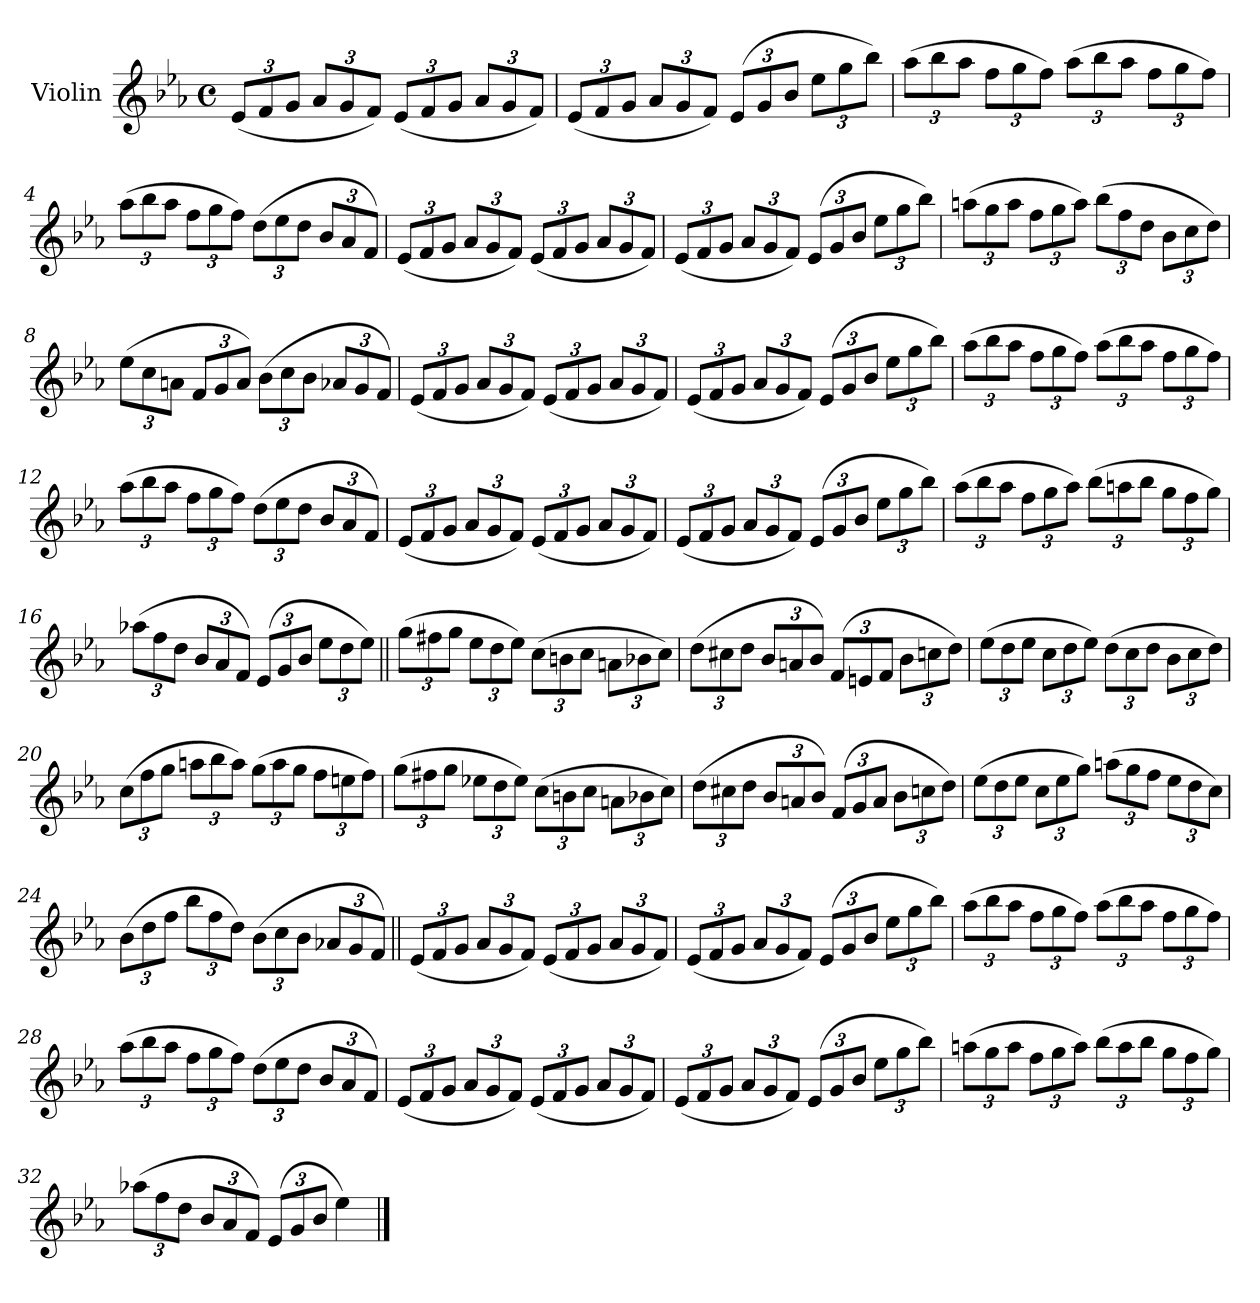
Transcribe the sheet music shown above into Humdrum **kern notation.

**kern
*part1
*staff1
*I"Violin
*I'Vln.
*clefG2
*k[b-e-a-]
*M4/4
*met(c)
*MM100
*Xbrackettup
=1
(<12e-/L
12f/
12g/J
12a-/L
12g/
12f/J)
(<12e-/L
12f/
12g/J
12a-/L
12g/
12f/J)
=2
(<12e-/L
12f/
12g/J
12a-/L
12g/
12f/J)
(<12e-/L
12g/
12b-/J
12ee-\L
12gg\
12bb-\J)
!!LO:LB:g=z
=3
(>12aa-\L
12bb-\
12aa-\J
12ff\L
12gg\
12ff\J)
(>12aa-\L
12bb-\
12aa-\J
12ff\L
12gg\
12ff\J)
=4
(>12aa-\L
12bb-\
12aa-\J
12ff\L
12gg\
12ff\J)
(>12dd\L
12ee-\
12dd\J
12b-/L
12a-/
12f/J)
!!LO:LB:g=z
=5
(<12e-/L
12f/
12g/J
12a-/L
12g/
12f/J)
(<12e-/L
12f/
12g/J
12a-/L
12g/
12f/J)
=6
(<12e-/L
12f/
12g/J
12a-/L
12g/
12f/J)
(>12e-/L
12g/
12b-/J
12ee-\L
12gg\
12bb-\J)
!!LO:LB:g=z
=7
(>12aan\L
12gg\
12aa\J
12ff\L
12gg\
12aa\J)
(>12bb-\L
12ff\
12dd\J
12b-\L
12cc\
12dd\J)
=8
(>12ee-\L
12cc\
12an\J
12f/L
12g/
12a/J)
(>12b-\L
12cc\
12b-\J
12a-X/L
12g/
12f/J)
!!LO:LB:g=z
=9
(<12e-/L
12f/
12g/J
12a-/L
12g/
12f/J)
(<12e-/L
12f/
12g/J
12a-/L
12g/
12f/J)
=10
(<12e-/L
12f/
12g/J
12a-/L
12g/
12f/J)
(<12e-/L
12g/
12b-/J
12ee-\L
12gg\
12bb-\J)
!!LO:LB:g=z
=11
(>12aa-\L
12bb-\
12aa-\J
12ff\L
12gg\
12ff\J)
(>12aa-\L
12bb-\
12aa-\J
12ff\L
12gg\
12ff\J)
=12
(>12aa-\L
12bb-\
12aa-\J
12ff\L
12gg\
12ff\J)
(>12dd\L
12ee-\
12dd\J
12b-/L
12a-/
12f/J)
!!LO:LB:g=z
=13
(<12e-/L
12f/
12g/J
12a-/L
12g/
12f/J)
(<12e-/L
12f/
12g/J
12a-/L
12g/
12f/J)
=14
(<12e-/L
12f/
12g/J
12a-/L
12g/
12f/J)
(>12e-/L
12g/
12b-/J
12ee-\L
12gg\
12bb-\J)
!!LO:LB:g=z
=15
(>12aa-\L
12bb-\
12aa-\J
12ff\L
12gg\
12aa-\J)
(>12bb-\L
12aan\
12bb-\J
12gg\L
12ff\
12gg\J)
=16
(>12aa-X\L
12ff\
12dd\J
12b-/L
12a-/
12f/J)
(>12e-/L
12g/
12b-/J
12ee-\L
12dd\
12ee-\J)
!!LO:PB:g=z
=17||
(>12gg\L
12ff#X\
12gg\J
12ee-\L
12dd\
12ee-\J)
(>12cc\L
12bn\
12cc\J
12an\L
12b-X\
12cc\J)
=18
(>12dd\L
12cc#X\
12dd\J
12b-/L
12an/
12b-/J)
(>12f/L
12en/
12f/J
12b-\L
12ccn\
12dd\J)
!!LO:LB:g=z
=19
(>12ee-\L
12dd\
12ee-\J
12cc\L
12dd\
12ee-\J)
(>12dd\L
12cc\
12dd\J
12b-\L
12cc\
12dd\J)
=20
(>12cc\L
12ff\
12gg\J
12aan\L
12bb-\
12aa\J)
(>12gg\L
12aa\
12gg\J
12ff\L
12een\
12ff\J)
!!LO:LB:g=z
=21
(>12gg\L
12ff#X\
12gg\J
12ee-X\L
12dd\
12ee-\J)
(>12cc\L
12bn\
12cc\J
12an\L
12b-X\
12cc\J)
=22
(<12dd\L
12cc#X\
12dd\J
12b-/L
12an/
12b-/J)
(<12f/L
12g/
12a/J
12b-\L
12ccn\
12dd\J)
!!LO:LB:g=z
=23
(>12ee-\L
12dd\
12ee-\J
12cc\L
12ee-\
12gg\J)
(>12aan\L
12gg\
12ff\J
12ee-\L
12dd\
12cc\J)
=24
(>12b-\L
12dd\
12ff\J
12bb-\L
12ff\
12dd\J)
(>12b-\L
12cc\
12b-\J
12a-X/L
12g/
12f/J)
!!LO:LB:g=z
=25||
(<12e-/L
12f/
12g/J
12a-/L
12g/
12f/J)
(<12e-/L
12f/
12g/J
12a-/L
12g/
12f/J)
=26
(<12e-/L
12f/
12g/J
12a-/L
12g/
12f/J)
(<12e-/L
12g/
12b-/J
12ee-\L
12gg\
12bb-\J)
!!LO:LB:g=z
=27
(>12aa-\L
12bb-\
12aa-\J
12ff\L
12gg\
12ff\J)
(>12aa-\L
12bb-\
12aa-\J
12ff\L
12gg\
12ff\J)
=28
(>12aa-\L
12bb-\
12aa-\J
12ff\L
12gg\
12ff\J)
(>12dd\L
12ee-\
12dd\J
12b-/L
12a-/
12f/J)
!!LO:LB:g=z
=29
(<12e-/L
12f/
12g/J
12a-/L
12g/
12f/J)
(<12e-/L
12f/
12g/J
12a-/L
12g/
12f/J)
=30
(<12e-/L
12f/
12g/J
12a-/L
12g/
12f/J)
(>12e-/L
12g/
12b-/J
12ee-\L
12gg\
12bb-\J)
!!LO:LB:g=z
=31
(>12aan\L
12gg\
12aa\J
12ff\L
12gg\
12aa\J)
(>12bb-\L
12aa\
12bb-\J
12gg\L
12ff\
12gg\J)
=32
(>12aa-X\L
12ff\
12dd\J
12b-/L
12a-/
12f/J)
(>12e-/L
12g/
12b-/J
4ee-\)
==
*-
